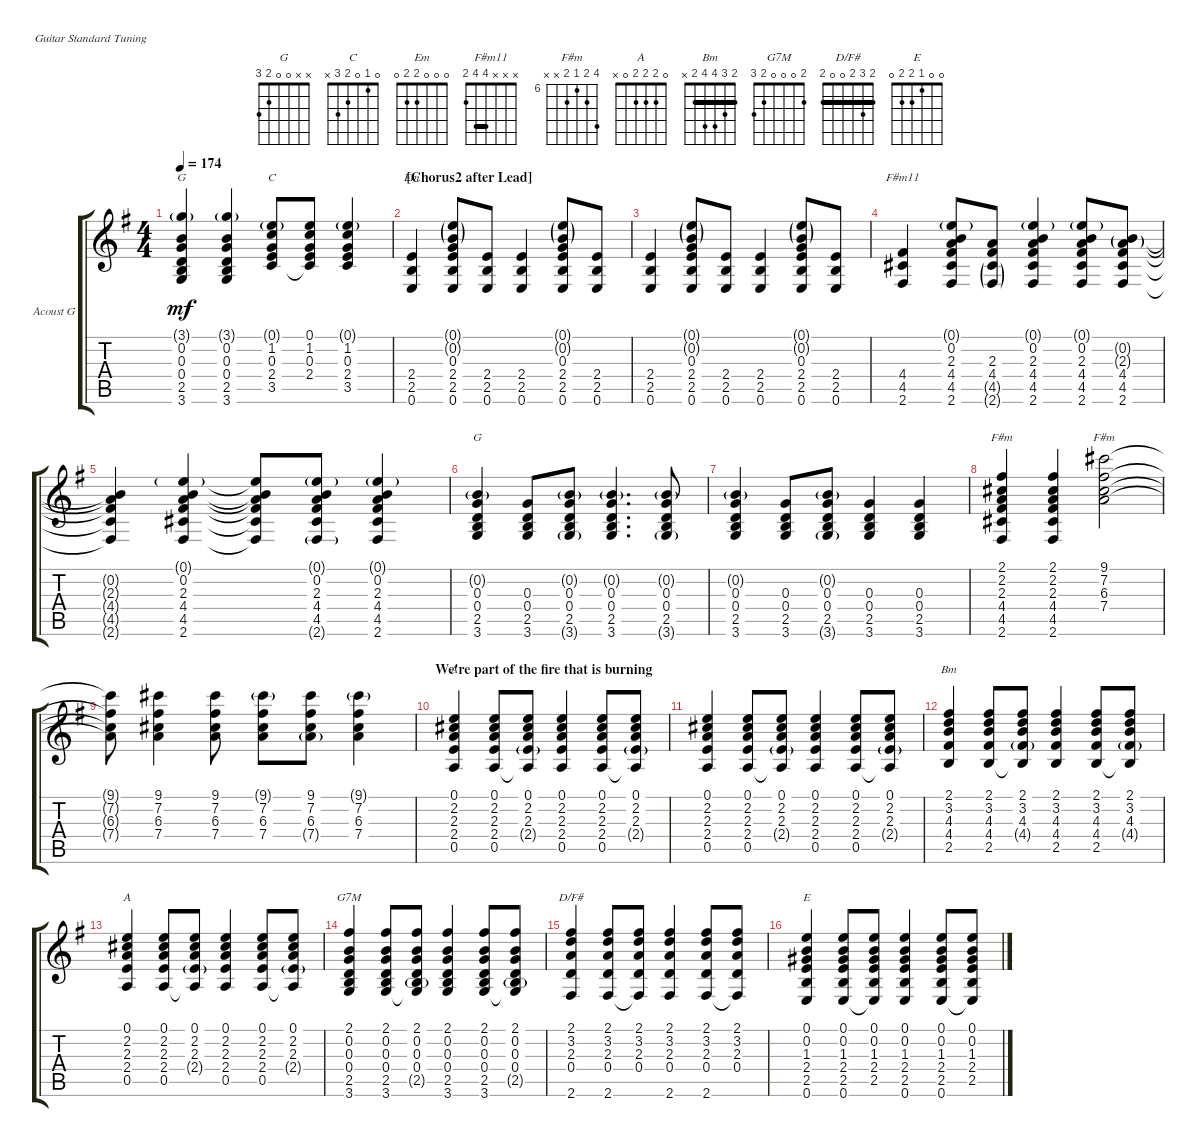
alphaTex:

\bracketExtendMode groupsimilarinstruments
\firstSystemTrackNameOrientation horizontal
\otherSystemsTrackNameOrientation horizontal
\track ("Acoustic Guitar" "Acoust G") {instrument acousticguitarsteel}
\staff {score tabs}
\tuning (E4 B3 G3 D3 A2 E2)
\chord ("G" 3 0 0 0 2 3)
\chord ("C" 0 1 0 2 3 x)
\chord ("Em" 0 0 0 2 2 0)
\chord ("F#m11" x x x 4 4 2) {barre 4}
\chord ("G" x x 0 0 2 3)
\chord ("F#m" 2 2 2 4 4 2) {barre (2 2 2)}
\chord ("F#m" 9 7 6 7 x x) {firstfret 6}
\chord ("A" 0 2 2 2 0 x)
\chord ("Bm" 2 3 4 4 2 x) {barre 2}
\chord ("G7M" 2 0 0 0 2 3)
\chord ("D/F#" 2 3 2 0 0 2) {barre 2}
\chord ("E" 0 0 1 2 2 0)
\ts (4 4)
\tempo 174
\clef g2
\ks eminor
(3.6 2.5 0.4 0.3 0.2 3.1{g}).4{ch "G" dy mf} (3.6 2.5 0.4 0.3 0.2 3.1{g}).4 (3.5 2.4 0.3 1.2 0.1{g}).8{ch "C"} (3.5{t} 2.4 0.3 1.2 0.1).8 (3.5 2.4 0.3 1.2 0.1{g}).4 |
\section ("" "[Chorus2 after Lead]")
(0.6 2.5 2.4).4{ch "Em"} (0.6 2.5 2.4 0.3 0.2{g} 0.1{g}).8 (0.6 2.5 2.4).8 (0.6 2.5 2.4).4 (0.6 2.5 2.4 0.3 0.2{g} 0.1{g}).8 (0.6 2.5 2.4).8 |
(0.6 2.5 2.4).4 (0.6 2.5 2.4 0.3 0.2{g} 0.1{g}).8 (0.6 2.5 2.4).8 (0.6 2.5 2.4).4 (0.6 2.5 2.4 0.3 0.2{g} 0.1{g}).8 (0.6 2.5 2.4).8 |
(2.6 4.5 4.4).4{ch "F#m11"} (2.6 4.5 4.4 2.3 0.2 0.1{g}).8 (2.6{g} 4.5{g} 4.4 2.3).8 (2.6 4.5 4.4 2.3 0.2 0.1{g}).4 (2.6 4.5 4.4 2.3 0.2 0.1{g}).8 (2.6 4.5 4.4 2.3{g} 0.2{g}).8 |
(2.6{t} 4.5{t} 4.4{t} 2.3{t} 0.2{t}).4 (2.6 4.5 4.4 2.3 0.2 0.1{g}).4 (2.6{t} 4.5{t} 4.4{t} 2.3{t} 0.2{t} 0.1{t}).8 (2.6{g} 4.5 4.4 2.3 0.2 0.1{g}).8 (2.6 4.5 4.4 2.3 0.2 0.1{g}).4 |
(3.6 2.5 0.4 0.3 0.2{g}).4{ch "G"} (3.6 2.5 0.4 0.3).8 (3.6{g} 2.5 0.4 0.3 0.2{g}).8 (3.6 2.5 0.4 0.3 0.2{g}).4{d} (3.6{g} 2.5 0.4 0.3 0.2{g}).8 |
(3.6 2.5 0.4 0.3 0.2{g}).4 (3.6 2.5 0.4 0.3).8 (3.6{g} 2.5 0.4 0.3 0.2{g}).8 (3.6 2.5 0.4 0.3).4 (3.6 2.5 0.4 0.3).4 |
(2.6 4.5 4.4 2.3 2.2 2.1).4{ch "F#m"} (2.6 4.5 4.4 2.3 2.2 2.1).4 (7.4 6.3 7.2 9.1).2{ch "F#m"} |
(7.4{t} 6.3{t} 7.2{t} 9.1{t}).8 (7.4 6.3 7.2 9.1).4 (7.4 6.3 7.2 9.1).8 (7.4 6.3 7.2 9.1{g}).8 (7.4{g} 6.3 7.2 9.1).8 (7.4 6.3 7.2 9.1{g}).4 |
\section ("" "We're part of the fire that is burning")
(0.5 2.4 2.3 2.2 0.1).4{ch "A"} (0.5 2.4 2.3 2.2 0.1).8 (0.5{t} 2.4{g} 2.3 2.2 0.1).8 (0.5 2.4 2.3 2.2 0.1).4 (0.5 2.4 2.3 2.2 0.1).8 (0.5{t} 2.4{g} 2.3 2.2 0.1).8 |
(0.5 2.4 2.3 2.2 0.1).4 (0.5 2.4 2.3 2.2 0.1).8 (0.5{t} 2.4{g} 2.3 2.2 0.1).8 (0.5 2.4 2.3 2.2 0.1).4 (0.5 2.4 2.3 2.2 0.1).8 (0.5{t} 2.4{g} 2.3 2.2 0.1).8 |
(2.5 4.4 4.3 3.2 2.1).4{ch "Bm"} (2.5 4.4 4.3 3.2 2.1).8 (2.5{t} 4.4{g} 4.3 3.2 2.1).8 (2.5 4.4 4.3 3.2 2.1).4 (2.5 4.4 4.3 3.2 2.1).8 (2.5{t} 4.4{g} 4.3 3.2 2.1).8 |
(0.5 2.4 2.3 2.2 0.1).4{ch "A"} (0.5 2.4 2.3 2.2 0.1).8 (0.5{t} 2.4{g} 2.3 2.2 0.1).8 (0.5 2.4 2.3 2.2 0.1).4 (0.5 2.4 2.3 2.2 0.1).8 (0.5{t} 2.4{g} 2.3 2.2 0.1).8 |
(3.6 2.5 0.4 0.3 0.2 2.1).4{ch "G7M"} (3.6 2.5 0.4 0.3 0.2 2.1).8 (3.6{t} 2.5{g} 0.4 0.3 0.2 2.1).8 (3.6 2.5 0.4 0.3 0.2 2.1).4 (3.6 2.5 0.4 0.3 0.2 2.1).8 (3.6{t} 2.5{g} 0.4 0.3 0.2 2.1).8 |
(2.6 0.4 2.3 3.2 2.1).4{ch "D/F#"} (2.6 0.4 2.3 3.2 2.1).8 (2.6{t} 0.4 2.3 3.2 2.1).8 (2.6 0.4 2.3 3.2 2.1).4 (2.6 0.4 2.3 3.2 2.1).8 (2.6{t} 0.4 2.3 3.2 2.1).8 |
(0.6 2.5 2.4 1.3 0.2 0.1).4{ch "E"} (0.6 2.5 2.4 1.3 0.2 0.1).8 (0.6{t} 2.5 2.4 1.3 0.2 0.1).8 (0.6 2.5 2.4 1.3 0.2 0.1).4 (0.6 2.5 2.4 1.3 0.2 0.1).8 (0.6{t} 2.5 2.4 1.3 0.2 0.1).8
